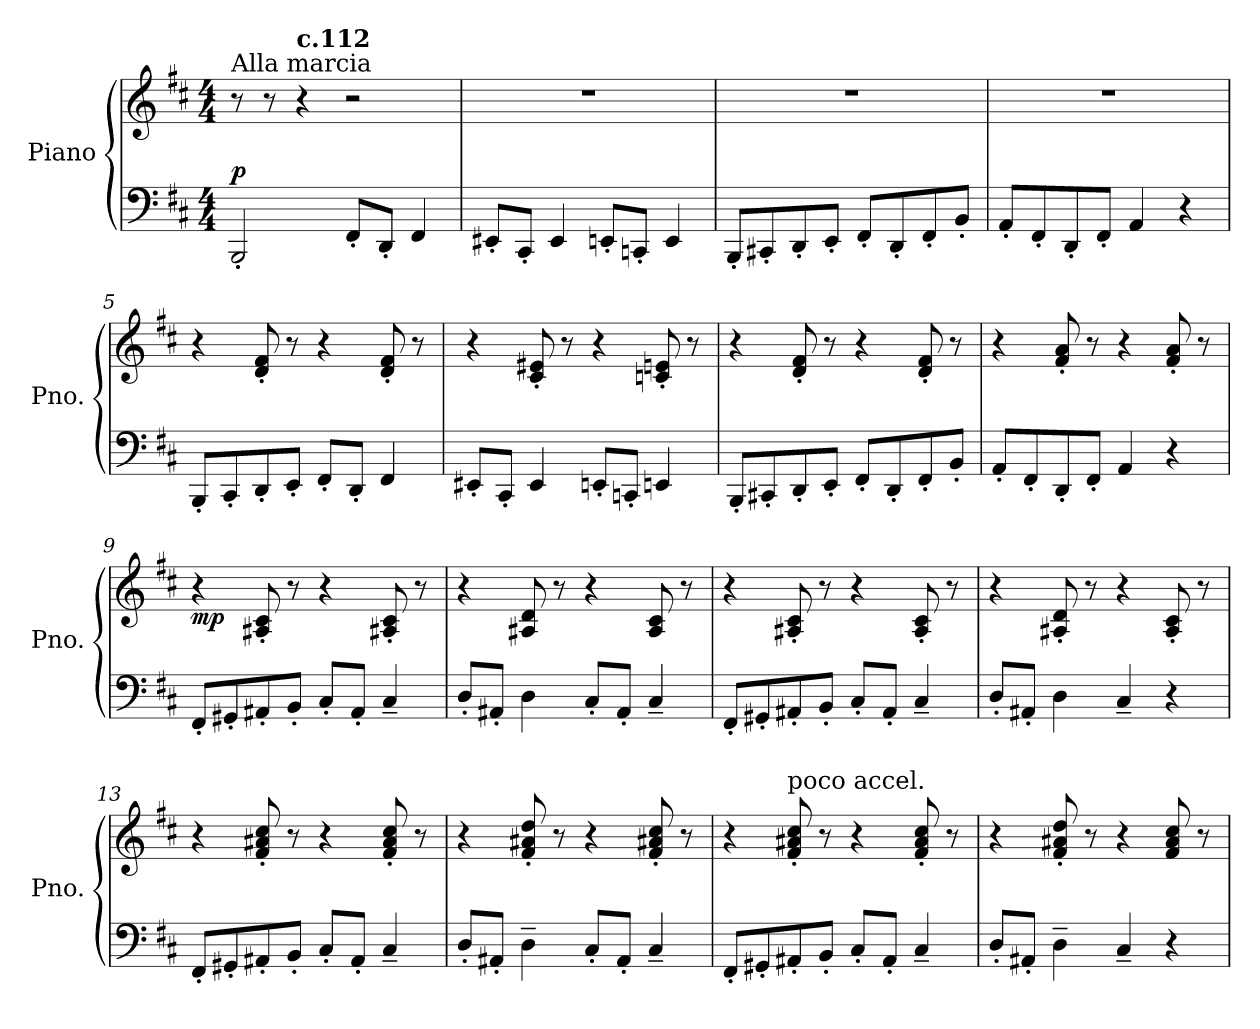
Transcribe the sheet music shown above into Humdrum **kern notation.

**kern	**kern	**dynam
*part1	*part1	*part1
*staff2	*staff1	*staff1/2
*I"Piano	*	*
*I'Pno.	*	*
*clefF4	*clefG2	*
*k[f#c#]	*k[f#c#]	*
*M4/4	*M4/4	*
=1	=1	=1
!	!LO:TX:a:t=Alla marcia	!
!	!	!LO:DY:a=2
2BBB'/	8r	p
.	8r	.
!	!LO:TX:a:B:t=c.112	!
.	4r	.
8FF#'/L	2r	.
8DD'/J	.	.
4FF#/	.	.
=2	=2	=2
8EE#X'/L	1r	.
8CC#'/J	.	.
4EE#/	.	.
8EEn'/L	.	.
8CCn'/J	.	.
4EE/	.	.
=3	=3	=3
8BBB'/L	1r	.
8CC#X'/	.	.
8DD'/	.	.
8EE'/J	.	.
8FF#'/L	.	.
8DD'/	.	.
8FF#'/	.	.
8BB'/J	.	.
=4	=4	=4
8AA'/L	1r	.
8FF#'/	.	.
8DD'/	.	.
8FF#'/J	.	.
4AA/	.	.
4r	.	.
=5	=5	=5
8BBB'/L	4r	.
8CC#'/	.	.
8DD'/	8d/' 8f#/'	.
8EE'/J	8r	.
8FF#'/L	4r	.
8DD'/J	.	.
4FF#/	8d/' 8f#/'	.
.	8r	.
!!LO:LB:g=z
=6	=6	=6
8EE#X'/L	4r	.
8CC#'/J	.	.
4EE#/	8c#/' 8e#X/'	.
.	8r	.
8EEn'/L	4r	.
8CCn'/J	.	.
4EEn/	8cn/' 8en/'	.
.	8r	.
=7	=7	=7
8BBB'/L	4r	.
8CC#X'/	.	.
8DD'/	8d/' 8f#/'	.
8EE'/J	8r	.
8FF#'/L	4r	.
8DD'/	.	.
8FF#'/	8d/' 8f#/'	.
8BB'/J	8r	.
=8	=8	=8
8AA'/L	4r	.
8FF#'/	.	.
8DD'/	8f#/' 8a/'	.
8FF#'/J	8r	.
4AA/	4r	.
4r	8f#/' 8a/'	.
.	8r	.
=9	=9	=9
!	!	!LO:DY:b
8FF#'/L	4r	mp
8GG#X'/	.	.
8AA#X'/	8A#X/' 8c#/'	.
8BB'/J	8r	.
8C#'/L	4r	.
8AA#'/J	.	.
4C#~/	8A#X/' 8c#/'	.
.	8r	.
!!LO:LB:g=z
=10	=10	=10
8D'/L	4r	.
8AA#X'/J	.	.
4D\	8A#X/ 8d/	.
.	8r	.
8C#'/L	4r	.
8AA#'/J	.	.
4C#~/	8A#/ 8c#/	.
.	8r	.
=11	=11	=11
8FF#'/L	4r	.
8GG#X'/	.	.
8AA#X'/	8A#X/' 8c#/'	.
8BB'/J	8r	.
8C#'/L	4r	.
8AA#'/J	.	.
4C#~/	8A#/' 8c#/'	.
.	8r	.
=12	=12	=12
8D'/L	4r	.
8AA#X'/J	.	.
4D\	8A#X/' 8d/'	.
.	8r	.
4C#~/	4r	.
4r	8A#/' 8c#/'	.
.	8r	.
=13	=13	=13
8FF#'/L	4r	.
8GG#X'/	.	.
8AA#X'/	8f#/' 8a#X/' 8cc#/'	.
8BB'/J	8r	.
8C#'/L	4r	.
8AA#'/J	.	.
4C#~/	8f#/' 8a#/' 8cc#/'	.
.	8r	.
!!LO:LB:g=z
=14	=14	=14
8D'/L	4r	.
8AA#X'/J	.	.
4D~\	8f#/' 8a#X/' 8dd/'	.
.	8r	.
8C#'/L	4r	.
8AA#'/J	.	.
4C#~/	8f#/' 8a#X/' 8cc#/'	.
.	8r	.
=15	=15	=15
8FF#'/L	4r	.
8GG#X'/	.	.
!	!LO:TX:a:t=poco accel.	!
8AA#X'/	8f#/' 8a#X/' 8cc#/'	.
8BB'/J	8r	.
8C#'/L	4r	.
8AA#'/J	.	.
4C#~/	8f#/' 8a#/' 8cc#/'	.
.	8r	.
=16	=16	=16
8D'/L	4r	.
8AA#X'/J	.	.
4D~\	8f#/' 8a#X/' 8dd/'	.
.	8r	.
4C#~/	4r	.
4r	8f#/ 8a#/ 8cc#/	.
.	8r	.
=	=	=
*-	*-	*-
